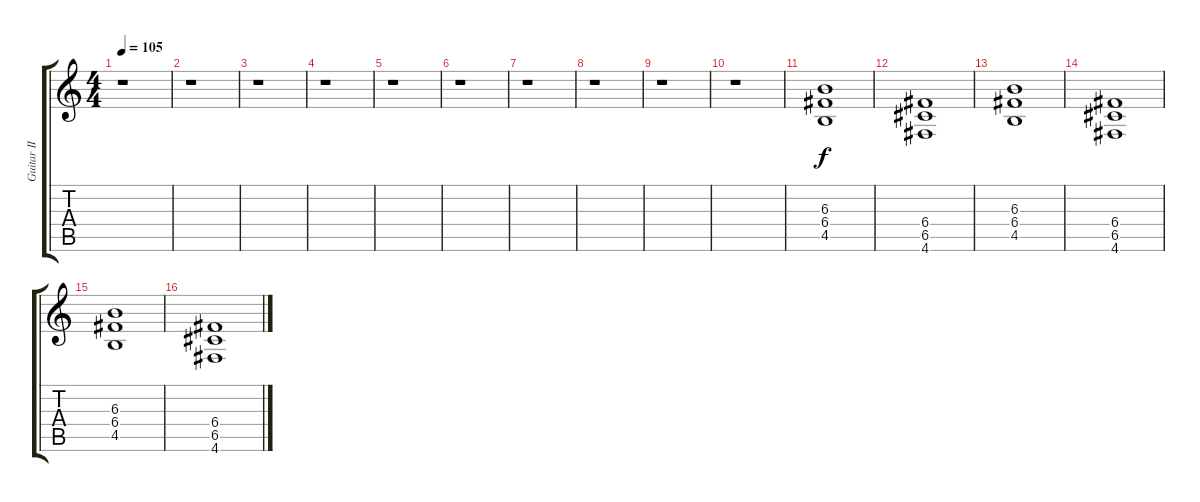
\track ("Guitar II" "Guitar II") {instrument distortionguitar}
\staff {score tabs}
\tuning (D4 A3 F3 C3 G2 D2) {hide}
\ts (4 4)
\tempo 105
\clef g2
\ks c
r.1{dy f} |
r.1 |
r.1 |
r.1 |
r.1 |
r.1 |
r.1 |
r.1 |
r.1 |
r.1 |
(6.3 6.4 4.5).1{volume 12} |
(6.4 6.5 4.6).1 |
(6.3 6.4 4.5).1 |
(6.4 6.5 4.6).1 |
(6.3 6.4 4.5).1{volume 12} |
(6.4 6.5 4.6).1
